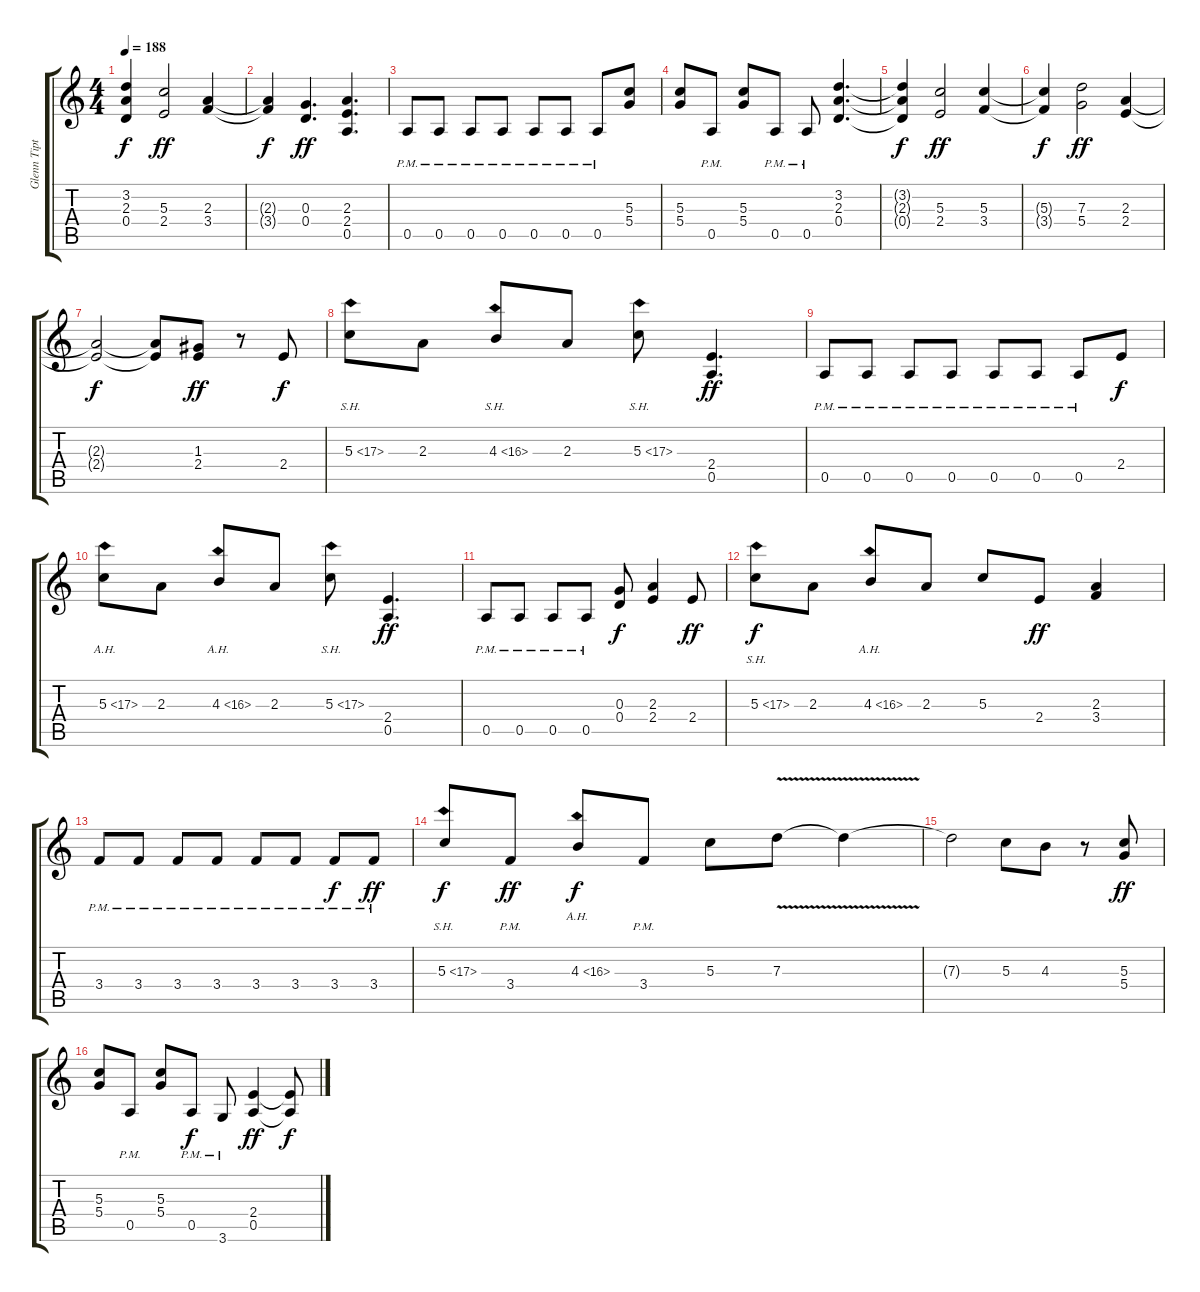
\track ("Glenn Tipton" "Glenn Tipt") {instrument distortionguitar}
\staff {score tabs}
\tuning (E4 B3 G3 D3 A2 E2) {hide}
\ts (4 4)
\tempo 188
\clef g2
\ks c
(3.2{t} 2.3{t} 0.4{t}).4{dy f} (5.3 2.4).2{dy ff} (2.3 3.4).4 |
(2.3{t} 3.4{t}).4{dy f} (0.3 0.4).4{d dy ff} (2.3 2.4 0.5).4{d} |
0.5{pm}.8 0.5{pm}.8 0.5{pm}.8 0.5{pm}.8 0.5{pm}.8 0.5{pm}.8 0.5{pm}.8 (5.3 5.4).8 |
(5.3 5.4).8 0.5{pm}.8 (5.3 5.4).8 0.5{pm}.8 0.5{pm}.8 (3.2 2.3 0.4).4{d} |
(3.2{t} 2.3{t} 0.4{t}).4{dy f} (5.3 2.4).2{dy ff} (5.3 3.4).4 |
(5.3{t} 3.4{t}).4{dy f} (7.3 5.4).2{dy ff} (2.3 2.4).4 |
(2.3{t} 2.4{t}).2{dy f} (2.3{t} 2.4{t}).8 (1.3 2.4).8{dy ff} r.8 2.4.8{dy f} |
5.3{sh 12}.8 2.3.8 4.3{sh 12}.8 2.3.8 5.3{sh 12}.8 (2.4 0.5).4{d dy ff} |
0.5{pm}.8 0.5{pm}.8 0.5{pm}.8 0.5{pm}.8 0.5{pm}.8 0.5{pm}.8 0.5{pm}.8 2.4.8{dy f} |
5.3{ah 12}.8 2.3.8 4.3{ah 12}.8 2.3.8 5.3{sh 12}.8 (2.4 0.5).4{d dy ff} |
0.5{pm}.8 0.5{pm}.8 0.5{pm}.8 0.5{pm}.8 (0.3 0.4).8{dy f} (2.3 2.4).4 2.4.8{dy ff} |
5.3{sh 12}.8{dy f} 2.3.8 4.3{ah 12}.8 2.3.8 5.3.8 2.4.8{dy ff} (2.3 3.4).4 |
3.4{pm}.8 3.4{pm}.8 3.4{pm}.8 3.4{pm}.8 3.4{pm}.8 3.4{pm}.8 3.4{pm}.8{dy f} 3.4{pm}.8{dy ff} |
5.3{sh 12}.8{dy f} 3.4{pm}.8{dy ff} 4.3{ah 12}.8{dy f} 3.4{pm}.8 5.3.8 7.3{v}.8 7.3{t}.4 |
7.3{t}.2 5.3.8 4.3.8 r.8 (5.3 5.4).8{dy ff} |
(5.3 5.4).8 0.5{pm}.8 (5.3 5.4).8 0.5{pm}.8{dy f} 3.6{pm}.8 (2.4 0.5).4{dy ff} (2.4{t} 0.5{t}).8{dy f}
